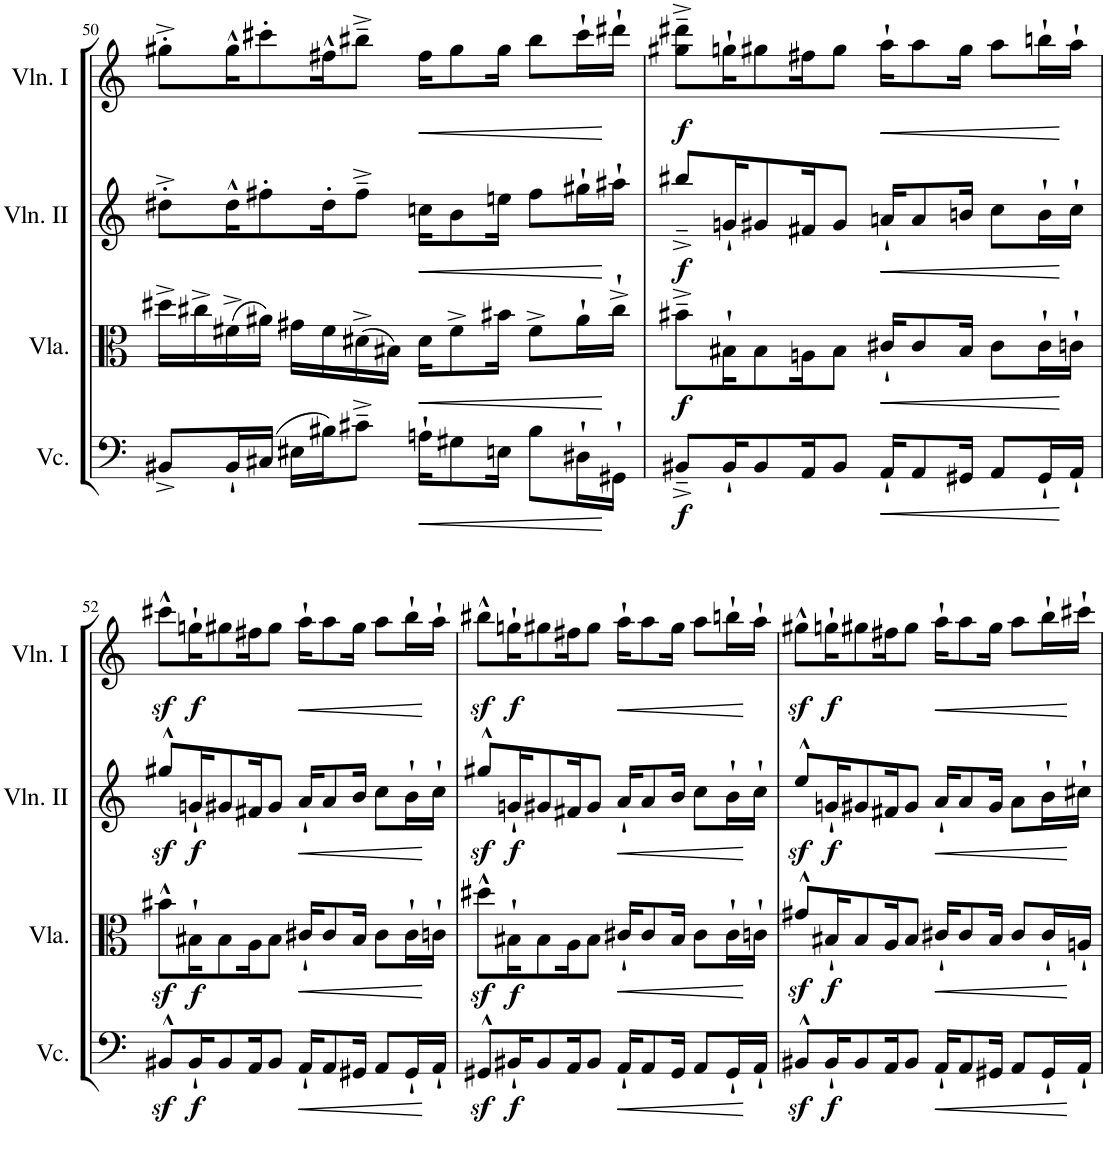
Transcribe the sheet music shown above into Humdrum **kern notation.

**kern	**dynam	**kern	**dynam	**kern	**dynam	**kern	**dynam
*part4	*part4	*part3	*part3	*part2	*part2	*part1	*part1
*staff4	*staff4	*staff3	*staff3	*staff2	*staff2	*staff1	*staff1
*I"Violoncello	*	*I"Viola	*	*I"Violin II	*	*I"Violin I	*
*I'Vc.	*	*I'Vla.	*	*I'Vln. II	*	*I'Vln. I	*
!!LO:PB:g=z
*clefF4	*	*clefC3	*	*clefG2	*	*clefG2	*
*k[]	*	*k[]	*	*k[]	*	*k[]	*
*M4/4	*	*M4/4	*	*M4/4	*	*M4/4	*
=50	=50	=50	=50	=50	=50	=50	=50
8BB#X^/L	.	16dd#X^\LL	.	8dd#X'^\L	.	8gg#X'^\L	.
.	.	16cc#X^\	.	.	.	.	.
16BB#`/L	.	(16f#X^\	.	16dd#^^\K	.	16gg#^^\K	.
(16C#X/JJ	.	16a#X\JJ)	.	8ff#X'\	.	8ccc#X'\	.
16E#X\LL	.	16g#X\LL	.	.	.	.	.
16B#X\J)	.	16f#\	.	16dd#'\K	.	16ff#X^^\K	.
8c#X~^\J	.	(16d#X^\	.	8ff#~^\J	.	8bb#X~^\J	.
.	.	16B#X\JJ)	.	.	.	.	.
!	!LO:HP:b	!	!LO:HP:b	!	!LO:HP:b	!	!LO:HP:b
16An`\KL	<	16d#\KL	<	16ccn\KL	<	16ff#\KL	<
8G#X\	.	8f#^\	.	8b\	.	8gg#\	.
16En\Jk	.	16b#X\Jk	.	16een\Jk	.	16gg#\Jk	.
8B#\L	.	8f#^\L	.	8ff#\L	.	8bb#\L	.
16D#X`\L	.	16a#`\L	.	16gg#X`\L	.	16ccc#`\L	.
16GG#X`\JJ	.	16cc#^`\JJ	.	16aa#X`\JJ	.	16ddd#X`\JJ	[
=51	=51	=51	=51	=51	=51	=51	=51
!	!LO:DY:b	!	!LO:DY:b	!	!LO:DY:b	!	!LO:DY:b
8BB#X~^/L	f	8b#X~^\L	f	8bb#X~^/L	f	8gg#X\~^ 8ddd#X\~^L	f
16BB#`/K	.	16B#X`\K	.	16gn`/K	.	16ggn`\K	.
8BB#/	.	8B#\	.	8g#X/	.	8gg#X\	.
16AA/K	.	16An\K	.	16f#X/K	.	16ff#X\K	.
8BB#/J	.	8B#\J	.	8g#/J	.	8gg#\J	.
!	!LO:HP:b	!	!LO:HP:b	!	!LO:HP:b	!	!LO:HP:b
16AA`/KL	<	16c#X`/KL	<	16an`/KL	<	16aa`\KL	<
8AA/	.	8c#/	.	8a/	.	8aa\	.
16GG#X/Jk	.	16B#/Jk	.	16bn/Jk	.	16gg#\Jk	.
8AA/L	.	8c#\L	.	8cc\L	.	8aa\L	.
16GG#`/L	.	16c#`\L	.	16b`\L	.	16bbn`\L	.
16AA`/JJ	[	16cn`\JJ	[	16cc`\JJ	[	16aa`\JJ	[
!!LO:LB:g=z
=52	=52	=52	=52	=52	=52	=52	=52
8BB#Xz<^^/L	.	8b#Xz<^^\L	.	8gg#Xz<^^/L	.	8ccc#Xz<^^\L	.
!	!LO:DY:b	!	!LO:DY:b	!	!LO:DY:b	!	!LO:DY:b
16BB#`/K	f	16B#X`\K	f	16gn`/K	f	16ggn`\K	f
8BB#/	.	8B#\	.	8g#X/	.	8gg#X\	.
16AA/K	.	16A\K	.	16f#X/K	.	16ff#X\K	.
8BB#/J	.	8B#\J	.	8g#/J	.	8gg#\J	.
!	!LO:HP:b	!	!LO:HP:b	!	!LO:HP:b	!	!LO:HP:b
16AA`/KL	<	16c#X`/KL	<	16a`/KL	<	16aa`\KL	<
8AA/	.	8c#/	.	8a/	.	8aa\	.
16GG#X/Jk	.	16B#/Jk	.	16b/Jk	.	16gg#\Jk	.
8AA/L	.	8c#\L	.	8cc\L	.	8aa\L	.
16GG#`/L	.	16c#`\L	.	16b`\L	.	16bb`\L	.
16AA`/JJ	[	16cn`\JJ	[	16cc`\JJ	[	16aa`\JJ	[
=53	=53	=53	=53	=53	=53	=53	=53
8GG#Xz<^^/L	.	8dd#Xz<^^\L	.	8gg#Xz<^^/L	.	8bb#Xz<^^\L	.
!	!LO:DY:b	!	!LO:DY:b	!	!LO:DY:b	!	!LO:DY:b
16BB#X`/K	f	16B#X`\K	f	16gn`/K	f	16ggn`\K	f
8BB#/	.	8B#\	.	8g#X/	.	8gg#X\	.
16AA/K	.	16A\K	.	16f#X/K	.	16ff#X\K	.
8BB#/J	.	8B#\J	.	8g#/J	.	8gg#\J	.
!	!LO:HP:b	!	!LO:HP:b	!	!LO:HP:b	!	!LO:HP:b
16AA`/KL	<	16c#X`/KL	<	16a`/KL	<	16aa`\KL	<
8AA/	.	8c#/	.	8a/	.	8aa\	.
16GG#/Jk	.	16B#/Jk	.	16b/Jk	.	16gg#\Jk	.
8AA/L	.	8c#\L	.	8cc\L	.	8aa\L	.
16GG#`/L	.	16c#`\L	.	16b`\L	.	16bbn`\L	.
16AA`/JJ	[	16cn`\JJ	[	16cc`\JJ	[	16aa`\JJ	[
=54	=54	=54	=54	=54	=54	=54	=54
8BB#Xz<^^/L	.	8g#Xz<^^/L	.	8eez<^^/L	.	8gg#Xz<^^\L	.
!	!LO:DY:b	!	!LO:DY:b	!	!LO:DY:b	!	!LO:DY:b
16BB#`/K	f	16B#X`/K	f	16gn`/K	f	16ggn`\K	f
8BB#/	.	8B#/	.	8g#X/	.	8gg#X\	.
16AA/K	.	16A/K	.	16f#X/K	.	16ff#X\K	.
8BB#/J	.	8B#/J	.	8g#/J	.	8gg#\J	.
!	!	!	!	!	!	!	!LO:HP:b
16AA`/KL	.	16c#X`/KL	.	16a`/KL	.	16aa`\KL	<
8AA/	.	8c#/	.	8a/	.	8aa\	.
16GG#X/Jk	.	16B#/Jk	.	16g#/Jk	.	16gg#\Jk	.
8AA/L	.	8c#/L	.	8a\L	.	8aa\L	.
16GG#`/L	.	16c#`/L	.	16b`\L	.	16bb`\L	.
16AA`/JJ	[	16An`/JJ	[	16cc#X`\JJ	[	16ccc#X`\JJ	[
=	=	=	=	=	=	=	=
*-	*-	*-	*-	*-	*-	*-	*-
